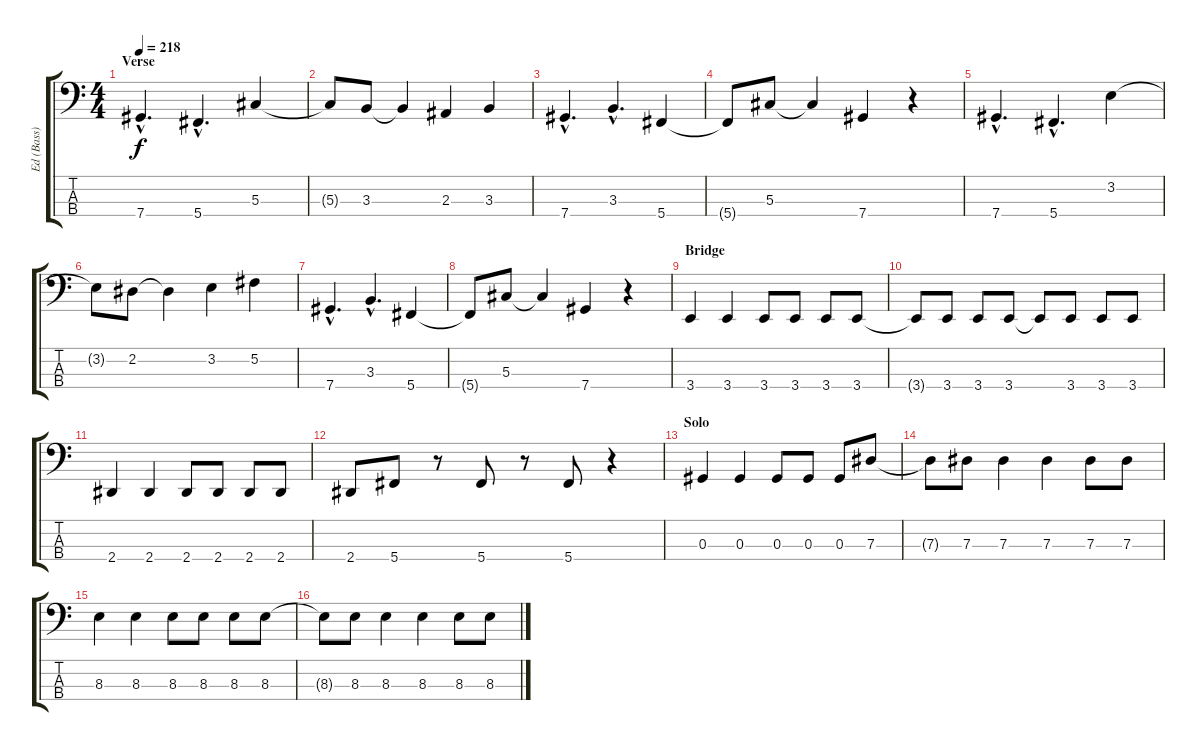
\track ("Ed (Bass)" "Ed (Bass)") {instrument electricbassfinger}
\staff {score tabs}
\tuning (Gb2 Db2 Ab1 Db1) {hide}
\ts (4 4)
\section ("" "Verse")
\tempo 218
\clef f4
\ks c
7.4{hac}.4{d dy f} 5.4{hac}.4{d} 5.3.4 |
5.3{t}.8 3.3.8 3.3{t}.4 2.3.4 3.3.4 |
7.4{hac}.4{d} 3.3{hac}.4{d} 5.4.4 |
5.4{t}.8 5.3.8 5.3{t}.4 7.4.4 r.4 |
7.4{hac}.4{d} 5.4{hac}.4{d} 3.2.4 |
3.2{t}.8 2.2.8 2.2{t}.4 3.2.4 5.2.4 |
7.4{hac}.4{d} 3.3{hac}.4{d} 5.4.4 |
5.4{t}.8 5.3.8 5.3{t}.4 7.4.4 r.4 |
\section ("" "Bridge")
3.4.4 3.4.4 3.4.8 3.4.8 3.4.8 3.4.8 |
3.4{t}.8 3.4.8 3.4.8 3.4.8 3.4{t}.8 3.4.8 3.4.8 3.4.8 |
2.4.4 2.4.4 2.4.8 2.4.8 2.4.8 2.4.8 |
2.4.8 5.4.8 r.8 5.4.8 r.8 5.4.8 r.4 |
\section ("" "Solo")
0.3.4 0.3.4 0.3.8 0.3.8 0.3.8 7.3.8 |
7.3{t}.8 7.3.8 7.3.4 7.3.4 7.3.8 7.3.8 |
8.3.4 8.3.4 8.3.8 8.3.8 8.3.8 8.3.8 |
8.3{t}.8 8.3.8 8.3.4 8.3.4 8.3.8 8.3.8
